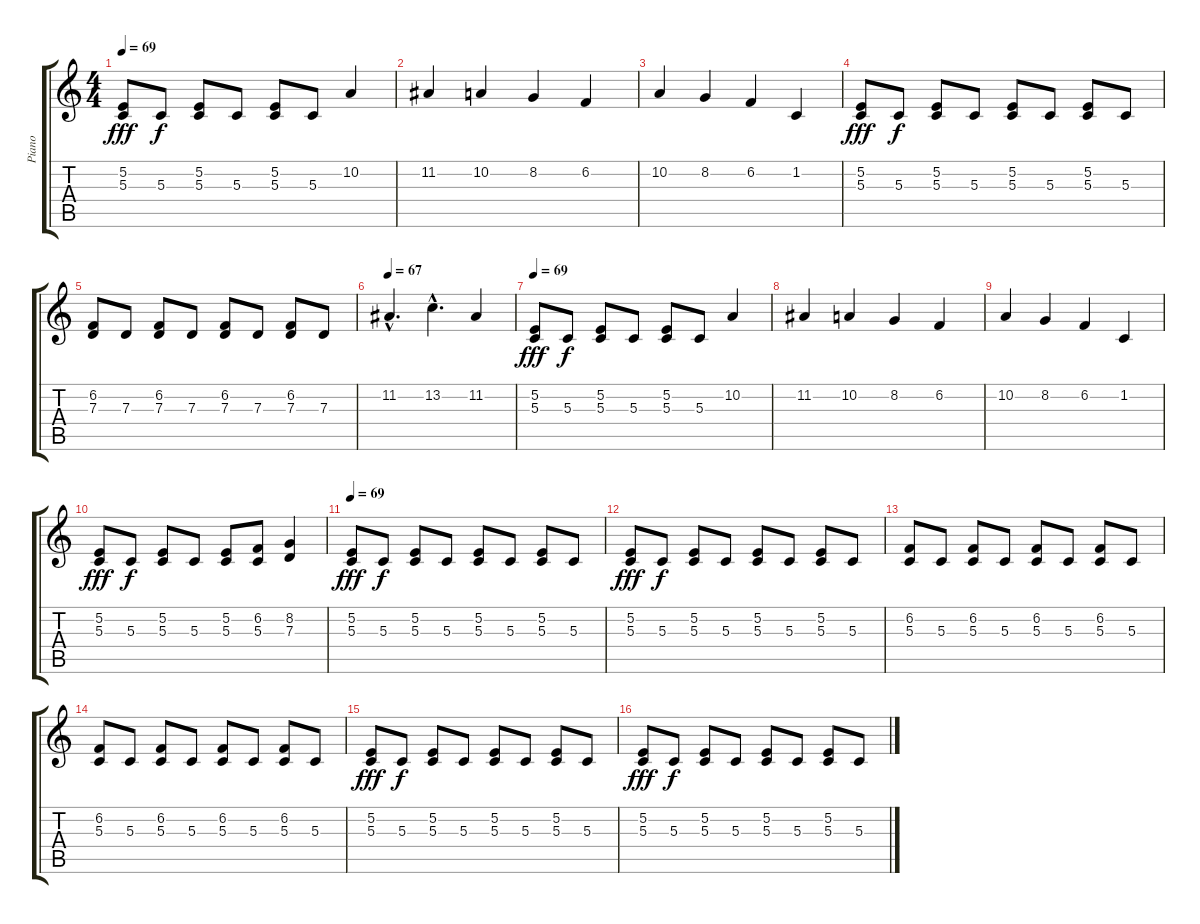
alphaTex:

\track ("Piano" "Piano") {instrument electricgrandpiano}
\staff {score tabs}
\tuning (E4 B3 G3 D3 A2 E2) {hide}
\ts (4 4)
\tempo 69
\clef g2
\ks c
(5.2 5.3).8{dy fff} 5.3.8{dy f} (5.2 5.3).8 5.3.8 (5.2 5.3).8 5.3.8 10.2.4 |
11.2.4 10.2.4 8.2.4 6.2.4 |
10.2.4 8.2.4 6.2.4 1.2.4 |
(5.2 5.3).8{dy fff} 5.3.8{dy f} (5.2 5.3).8 5.3.8 (5.2 5.3).8 5.3.8 (5.2 5.3).8 5.3.8 |
(6.2 7.3).8 7.3.8 (6.2 7.3).8 7.3.8 (6.2 7.3).8 7.3.8 (6.2 7.3).8 7.3.8 |
\tempo 67
11.2{hac}.4{d} 13.2{hac}.4{d} 11.2.4 |
\tempo 69
(5.2 5.3).8{dy fff} 5.3.8{dy f} (5.2 5.3).8 5.3.8 (5.2 5.3).8 5.3.8 10.2.4 |
11.2.4 10.2.4 8.2.4 6.2.4 |
10.2.4 8.2.4 6.2.4 1.2.4 |
(5.2 5.3).8{dy fff} 5.3.8{dy f} (5.2 5.3).8 5.3.8 (5.2 5.3).8 (6.2 5.3).8 (8.2 7.3).4 |
\tempo 69
(5.2 5.3).8{dy fff} 5.3.8{dy f} (5.2 5.3).8 5.3.8 (5.2 5.3).8 5.3.8 (5.2 5.3).8 5.3.8 |
(5.2 5.3).8{dy fff} 5.3.8{dy f} (5.2 5.3).8 5.3.8 (5.2 5.3).8 5.3.8 (5.2 5.3).8 5.3.8 |
(6.2 5.3).8 5.3.8 (6.2 5.3).8 5.3.8 (6.2 5.3).8 5.3.8 (6.2 5.3).8 5.3.8 |
(6.2 5.3).8 5.3.8 (6.2 5.3).8 5.3.8 (6.2 5.3).8 5.3.8 (6.2 5.3).8 5.3.8 |
(5.2 5.3).8{dy fff} 5.3.8{dy f} (5.2 5.3).8 5.3.8 (5.2 5.3).8 5.3.8 (5.2 5.3).8 5.3.8 |
(5.2 5.3).8{dy fff} 5.3.8{dy f} (5.2 5.3).8 5.3.8 (5.2 5.3).8 5.3.8 (5.2 5.3).8 5.3.8
